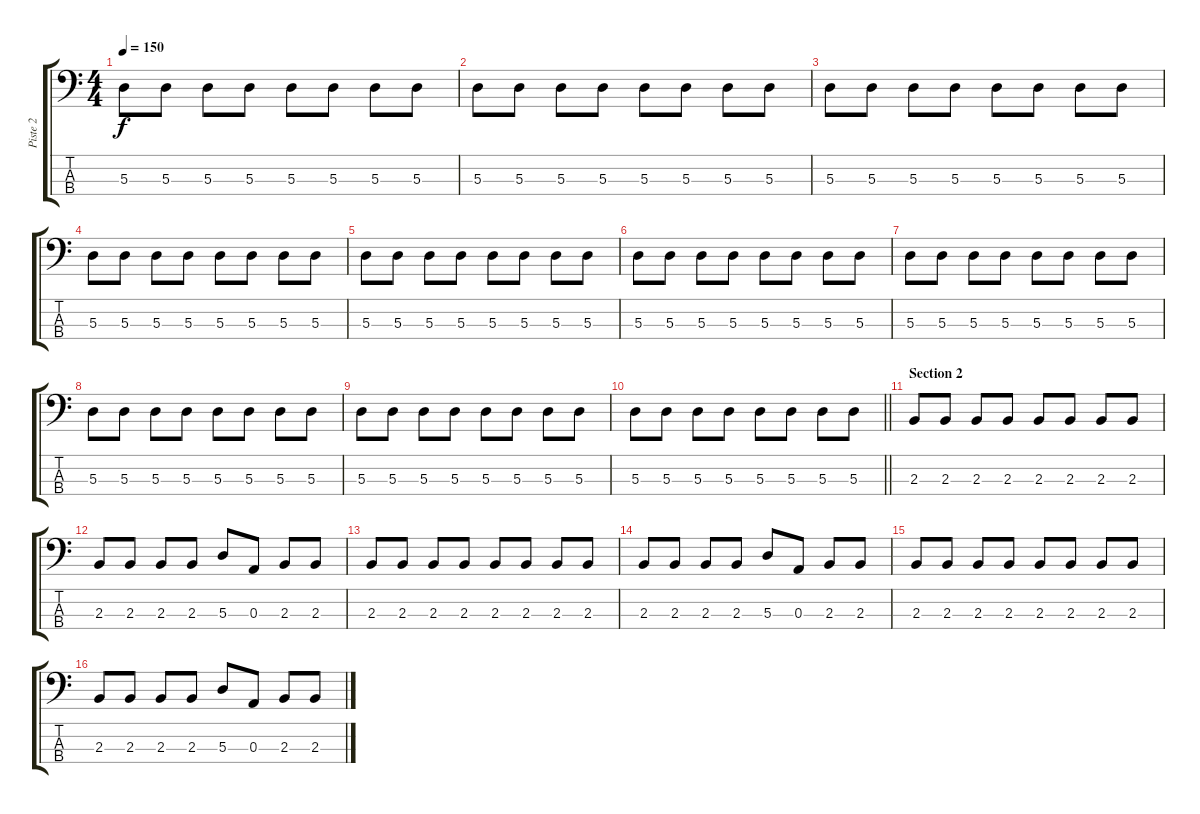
\track ("Piste 2" "Piste 2") {instrument electricbassfinger}
\staff {score tabs}
\tuning (G2 D2 A1 E1) {hide}
\ts (4 4)
\tempo 150
\clef f4
\ks c
5.3.8{dy f} 5.3.8 5.3.8 5.3.8 5.3.8 5.3.8 5.3.8 5.3.8 |
5.3.8 5.3.8 5.3.8 5.3.8 5.3.8 5.3.8 5.3.8 5.3.8 |
5.3.8 5.3.8 5.3.8 5.3.8 5.3.8 5.3.8 5.3.8 5.3.8 |
5.3.8 5.3.8 5.3.8 5.3.8 5.3.8 5.3.8 5.3.8 5.3.8 |
5.3.8 5.3.8 5.3.8 5.3.8 5.3.8 5.3.8 5.3.8 5.3.8 |
5.3.8 5.3.8 5.3.8 5.3.8 5.3.8 5.3.8 5.3.8 5.3.8 |
5.3.8 5.3.8 5.3.8 5.3.8 5.3.8 5.3.8 5.3.8 5.3.8 |
5.3.8 5.3.8 5.3.8 5.3.8 5.3.8 5.3.8 5.3.8 5.3.8 |
5.3.8 5.3.8 5.3.8 5.3.8 5.3.8 5.3.8 5.3.8 5.3.8 |
\barLineRight lightlight
5.3.8 5.3.8 5.3.8 5.3.8 5.3.8 5.3.8 5.3.8 5.3.8 |
\section ("" "Section 2")
2.3.8 2.3.8 2.3.8 2.3.8 2.3.8 2.3.8 2.3.8 2.3.8 |
2.3.8 2.3.8 2.3.8 2.3.8 5.3.8 0.3.8 2.3.8 2.3.8 |
2.3.8 2.3.8 2.3.8 2.3.8 2.3.8 2.3.8 2.3.8 2.3.8 |
2.3.8 2.3.8 2.3.8 2.3.8 5.3.8 0.3.8 2.3.8 2.3.8 |
2.3.8 2.3.8 2.3.8 2.3.8 2.3.8 2.3.8 2.3.8 2.3.8 |
2.3.8 2.3.8 2.3.8 2.3.8 5.3.8 0.3.8 2.3.8 2.3.8
